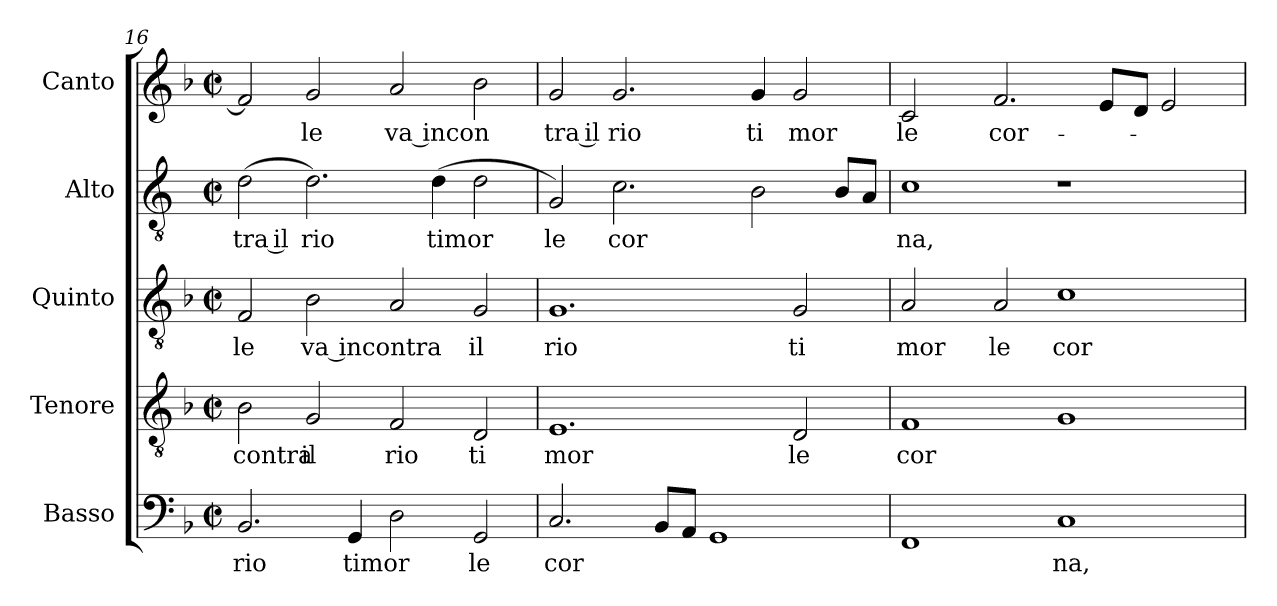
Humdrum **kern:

**kern	**text	**kern	**text	**kern	**text	**kern	**text	**kern	**text
*part5	*part5	*part4	*part4	*part3	*part3	*part2	*part2	*part1	*part1
*staff5	*staff5	*staff4	*staff4	*staff3	*staff3	*staff2	*staff2	*staff1	*staff1
*I"Basso	*	*I"Tenore	*	*I"Quinto	*	*I"Alto	*	*I"Canto	*
*clefF4	*	*clefGv2	*	*clefGv2	*	*clefGv2	*	*clefG2	*
*	*	*	*	*	*	*ITrd-3c-5	*	*	*
*k[b-]	*	*k[b-]	*	*k[b-]	*	*	*	*k[b-]	*
*F:	*	*F:	*	*F:	*	*	*	*F:	*
*M2/2	*	*M2/2	*	*M2/2	*	*M2/2	*	*M2/2	*
*met(c|)	*	*met(c|)	*	*met(c|)	*	*met(c|)	*	*met(c|)	*
=16	=16	=16	=16	=16	=16	=16	=16	=16	=16
!	!LO:LY:b:cj	!	!LO:LY:b:cj	!	!LO:LY:b:cj	!	!LO:LY:b:rj	!	!
2.BB-/	rio	2B-\	contra	2F/	le	(<2g\	tra il	2f/]	.
!	!	!	!LO:LY:b	!	!LO:LY:b:rj	!	!LO:LY:b:cj	!	!LO:LY:b:cj
.	.	2G/	il	2B-\	va incontra	2.g\)	rio	2g/	le
!	!LO:LY:b	!	!	!	!	!	!	!	!
4GG/	timor	.	.	.	.	.	.	.	.
!	!	!	!LO:LY:b:cj	!	!	!	!	!	!LO:LY:b:rj
2D\	.	2F/	rio	2A/	.	.	.	2a/	va incon
!	!	!	!	!	!	!	!LO:LY:b	!	!
.	.	.	.	.	.	(<4g\	timor	.	.
!	!LO:LY:b:cj	!	!LO:LY:b:cj	!	!LO:LY:b	!	!	!	!
2GG/	le	2D/	ti	2G/	il	2g\	.	2b-\	.
=17	=17	=17	=17	=17	=17	=17	=17	=17	=17
!	!LO:LY:b	!	!LO:LY:b:cj	!	!LO:LY:b:cj	!	!LO:LY:b:cj	!	!LO:LY:b:rj
2.C/	cor	1.E	mor	1.G	rio	2c/)	le	2g/	tra il
!	!	!	!	!	!	!	!LO:LY:b	!	!LO:LY:b:cj
.	.	.	.	.	.	2.f\	cor	2.g/	rio
8BB-/L	.	.	.	.	.	.	.	.	.
8AA/J	.	.	.	.	.	.	.	.	.
1GG	.	.	.	.	.	.	.	.	.
!	!	!	!	!	!	!	!	!	!LO:LY:b:cj
.	.	.	.	.	.	2e\	.	4g/	ti
!	!	!	!LO:LY:b:cj	!	!LO:LY:b:cj	!	!	!	!LO:LY:b:cj
.	.	2D/	le	2G/	ti	.	.	2g/	mor
.	.	.	.	.	.	8e/L	.	.	.
.	.	.	.	.	.	8d/J	.	.	.
!!LO:PB:g=z
=18	=18	=18	=18	=18	=18	=18	=18	=18	=18
!	!	!	!LO:LY:b:cj	!	!LO:LY:b:cj	!	!LO:LY:b:cj	!	!LO:LY:b:cj
*^	*	*	*	*	*	*	*	*	*
1FF	4ryy	.	1F	cor	2A/	mor	1f	na,	2c/	le
.	32ryy	.	.	.	.	.	.	.	.	.
.	1ryy	.	.	.	.	.	.	.	.	.
!	!	!	!	!	!	!LO:LY:b:cj	!	!	!	!LO:LY:b
.	.	.	.	.	2A/	le	.	.	2.f/	cor-
!	!	!LO:LY:b:cj	!	!	!	!LO:LY:b:cj	!	!	!	!
1C	.	na,	1G	.	1c	cor	1r	.	.	.
.	.	.	.	.	.	.	.	.	8e/L	.
.	2ryy	.	.	.	.	.	.	.	.	.
.	.	.	.	.	.	.	.	.	8d/J	.
.	.	.	.	.	.	.	.	.	2e/	.
.	8..ryy	.	.	.	.	.	.	.	.	.
*v	*v	*	*	*	*	*	*	*	*	*
=	=	=	=	=	=	=	=	=	=
*-	*-	*-	*-	*-	*-	*-	*-	*-	*-
